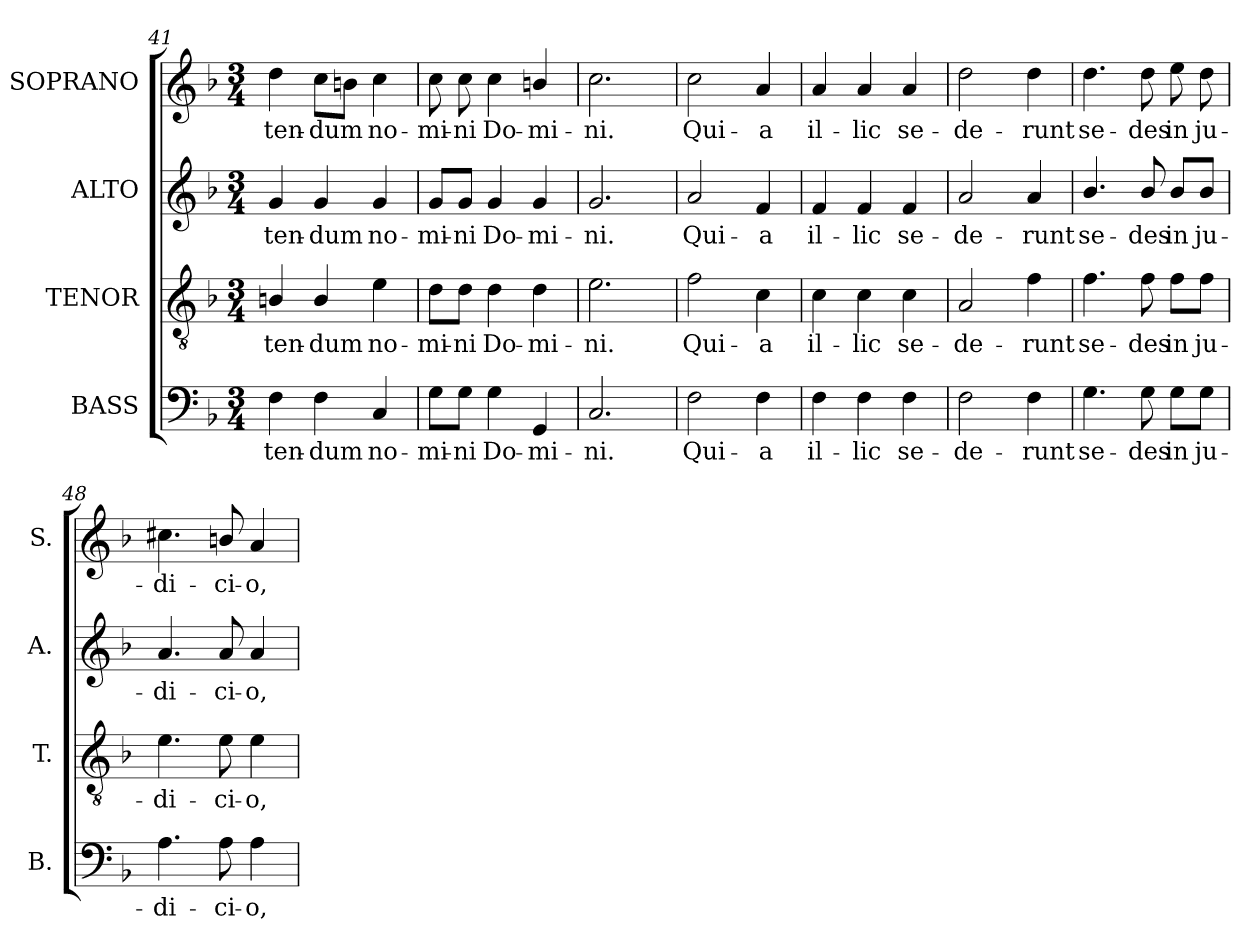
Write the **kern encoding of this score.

**kern	**text	**kern	**text	**kern	**text	**kern	**text
*part4	*part4	*part3	*part3	*part2	*part2	*part1	*part1
*staff4	*staff4	*staff3	*staff3	*staff2	*staff2	*staff1	*staff1
*I"BASS	*	*I"TENOR	*	*I"ALTO	*	*I"SOPRANO	*
*I'B.	*	*I'T.	*	*I'A.	*	*I'S.	*
*clefF4	*	*clefGv2	*	*clefG2	*	*clefG2	*
*	*	*ITrd7c12	*	*	*	*	*
*k[b-]	*	*k[b-]	*	*k[b-]	*	*k[b-]	*
*d:	*	*d:	*	*d:	*	*d:	*
*M3/4	*	*M3/4	*	*M3/4	*	*M3/4	*
=41	=41	=41	=41	=41	=41	=41	=41
!	!LO:LY:b:color=#000000	!	!	!	!	!	!
!	!	!	!LO:LY:b:color=#000000	!	!	!	!
!	!	!	!	!	!LO:LY:b:color=#000000	!	!
!	!	!	!	!	!	!	!LO:LY:b:color=#000000
4Fi\	-ten-	4BBni/	-ten-	4gi/	-ten-	4ddi\	-ten-
!	!LO:LY:b:color=#000000	!	!	!	!	!	!
!	!	!	!LO:LY:b:color=#000000	!	!	!	!
!	!	!	!	!	!LO:LY:b:color=#000000	!	!
!	!	!	!	!	!	!	!LO:LY:b:color=#000000
4Fi\	-dum	4BBi/	-dum	4gi/	-dum	8cci\L	-dum
.	.	.	.	.	.	8bni\J	.
!	!LO:LY:b:color=#000000	!	!	!	!	!	!
!	!	!	!LO:LY:b:color=#000000	!	!	!	!
!	!	!	!	!	!LO:LY:b:color=#000000	!	!
!	!	!	!	!	!	!	!LO:LY:b:color=#000000
4Ci/	no-	4Ei\	no-	4gi/	no-	4cci\	no-
=42	=42	=42	=42	=42	=42	=42	=42
!	!LO:LY:b:color=#000000	!	!	!	!	!	!
!	!	!	!LO:LY:b:color=#000000	!	!	!	!
!	!	!	!	!	!LO:LY:b:color=#000000	!	!
!	!	!	!	!	!	!	!LO:LY:b:color=#000000
8Gi\L	-mi-	8Di\L	-mi-	8gi/L	-mi-	8cci\	-mi-
!	!LO:LY:b:color=#000000	!	!	!	!	!	!
!	!	!	!LO:LY:b:color=#000000	!	!	!	!
!	!	!	!	!	!LO:LY:b:color=#000000	!	!
!	!	!	!	!	!	!	!LO:LY:b:color=#000000
8Gi\J	-ni	8Di\J	-ni	8gi/J	-ni	8cci\	-ni
!	!LO:LY:b:color=#000000	!	!	!	!	!	!
!	!	!	!LO:LY:b:color=#000000	!	!	!	!
!	!	!	!	!	!LO:LY:b:color=#000000	!	!
!	!	!	!	!	!	!	!LO:LY:b:color=#000000
4Gi\	Do-	4Di\	Do-	4gi/	Do-	4cci\	Do-
!	!LO:LY:b:color=#000000	!	!	!	!	!	!
!	!	!	!LO:LY:b:color=#000000	!	!	!	!
!	!	!	!	!	!LO:LY:b:color=#000000	!	!
!	!	!	!	!	!	!	!LO:LY:b:color=#000000
4GGi/	-mi-	4Di\	-mi-	4gi/	-mi-	4bni/	-mi-
=43	=43	=43	=43	=43	=43	=43	=43
!	!LO:LY:b:color=#000000	!	!	!	!	!	!
!	!	!	!LO:LY:b:color=#000000	!	!	!	!
!	!	!	!	!	!LO:LY:b:color=#000000	!	!
!	!	!	!	!	!	!	!LO:LY:b:color=#000000
2.Ci/	-ni.	2.Ei\	-ni.	2.gi/	-ni.	2.cci\	-ni.
=44	=44	=44	=44	=44	=44	=44	=44
!	!LO:LY:b:color=#000000	!	!	!	!	!	!
!	!	!	!LO:LY:b:color=#000000	!	!	!	!
!	!	!	!	!	!LO:LY:b:color=#000000	!	!
!	!	!	!	!	!	!	!LO:LY:b:color=#000000
2Fi\	Qui-	2Fi\	Qui-	2ai/	Qui-	2cci\	Qui-
!	!LO:LY:b:color=#000000	!	!	!	!	!	!
!	!	!	!LO:LY:b:color=#000000	!	!	!	!
!	!	!	!	!	!LO:LY:b:color=#000000	!	!
!	!	!	!	!	!	!	!LO:LY:b:color=#000000
4Fi\	-a	4Ci\	-a	4fi/	-a	4ai/	-a
=45	=45	=45	=45	=45	=45	=45	=45
!	!LO:LY:b:color=#000000	!	!	!	!	!	!
!	!	!	!LO:LY:b:color=#000000	!	!	!	!
!	!	!	!	!	!LO:LY:b:color=#000000	!	!
!	!	!	!	!	!	!	!LO:LY:b:color=#000000
4Fi\	il-	4Ci\	il-	4fi/	il-	4ai/	il-
!	!LO:LY:b:color=#000000	!	!	!	!	!	!
!	!	!	!LO:LY:b:color=#000000	!	!	!	!
!	!	!	!	!	!LO:LY:b:color=#000000	!	!
!	!	!	!	!	!	!	!LO:LY:b:color=#000000
4Fi\	-lic	4Ci\	-lic	4fi/	-lic	4ai/	-lic
!	!LO:LY:b:color=#000000	!	!	!	!	!	!
!	!	!	!LO:LY:b:color=#000000	!	!	!	!
!	!	!	!	!	!LO:LY:b:color=#000000	!	!
!	!	!	!	!	!	!	!LO:LY:b:color=#000000
4Fi\	se-	4Ci\	se-	4fi/	se-	4ai/	se-
=46	=46	=46	=46	=46	=46	=46	=46
!	!LO:LY:b:color=#000000	!	!	!	!	!	!
!	!	!	!LO:LY:b:color=#000000	!	!	!	!
!	!	!	!	!	!LO:LY:b:color=#000000	!	!
!	!	!	!	!	!	!	!LO:LY:b:color=#000000
2Fi\	-de-	2AAi/	-de-	2ai/	-de-	2ddi\	-de-
!	!LO:LY:b:color=#000000	!	!	!	!	!	!
!	!	!	!LO:LY:b:color=#000000	!	!	!	!
!	!	!	!	!	!LO:LY:b:color=#000000	!	!
!	!	!	!	!	!	!	!LO:LY:b:color=#000000
4Fi\	-runt	4Fi\	-runt	4ai/	-runt	4ddi\	-runt
!!LO:LB:g=z
=47	=47	=47	=47	=47	=47	=47	=47
!	!LO:LY:b:color=#000000	!	!	!	!	!	!
!	!	!	!LO:LY:b:color=#000000	!	!	!	!
!	!	!	!	!	!LO:LY:b:color=#000000	!	!
!	!	!	!	!	!	!	!LO:LY:b:color=#000000
4.Gi\	se-	4.Fi\	se-	4.b-i/	se-	4.ddi\	se-
!	!LO:LY:b:color=#000000	!	!	!	!	!	!
!	!	!	!LO:LY:b:color=#000000	!	!	!	!
!	!	!	!	!	!LO:LY:b:color=#000000	!	!
!	!	!	!	!	!	!	!LO:LY:b:color=#000000
8Gi\	-des	8Fi\	-des	8b-i/	-des	8ddi\	-des
!	!LO:LY:b:color=#000000	!	!	!	!	!	!
!	!	!	!LO:LY:b:color=#000000	!	!	!	!
!	!	!	!	!	!LO:LY:b:color=#000000	!	!
!	!	!	!	!	!	!	!LO:LY:b:color=#000000
8Gi\L	in	8Fi\L	in	8b-i/L	in	8eei\	in
!	!LO:LY:b:color=#000000	!	!	!	!	!	!
!	!	!	!LO:LY:b:color=#000000	!	!	!	!
!	!	!	!	!	!LO:LY:b:color=#000000	!	!
!	!	!	!	!	!	!	!LO:LY:b:color=#000000
8Gi\J	ju-	8Fi\J	ju-	8b-i/J	ju-	8ddi\	ju-
=48	=48	=48	=48	=48	=48	=48	=48
!	!LO:LY:b:color=#000000	!	!	!	!	!	!
!	!	!	!LO:LY:b:color=#000000	!	!	!	!
!	!	!	!	!	!LO:LY:b:color=#000000	!	!
!	!	!	!	!	!	!	!LO:LY:b:color=#000000
4.Ai\	-di-	4.Ei\	-di-	4.ai/	-di-	4.cc#Xi\	-di-
!	!LO:LY:b:color=#000000	!	!	!	!	!	!
!	!	!	!LO:LY:b:color=#000000	!	!	!	!
!	!	!	!	!	!LO:LY:b:color=#000000	!	!
!	!	!	!	!	!	!	!LO:LY:b:color=#000000
8Ai\	-ci-	8Ei\	-ci-	8ai/	-ci-	8bni/	-ci-
!	!LO:LY:b:color=#000000	!	!	!	!	!	!
!	!	!	!LO:LY:b:color=#000000	!	!	!	!
!	!	!	!	!	!LO:LY:b:color=#000000	!	!
!	!	!	!	!	!	!	!LO:LY:b:color=#000000
4Ai\	-o,	4Ei\	-o,	4ai/	-o,	4ai/	-o,
=	=	=	=	=	=	=	=
*-	*-	*-	*-	*-	*-	*-	*-
